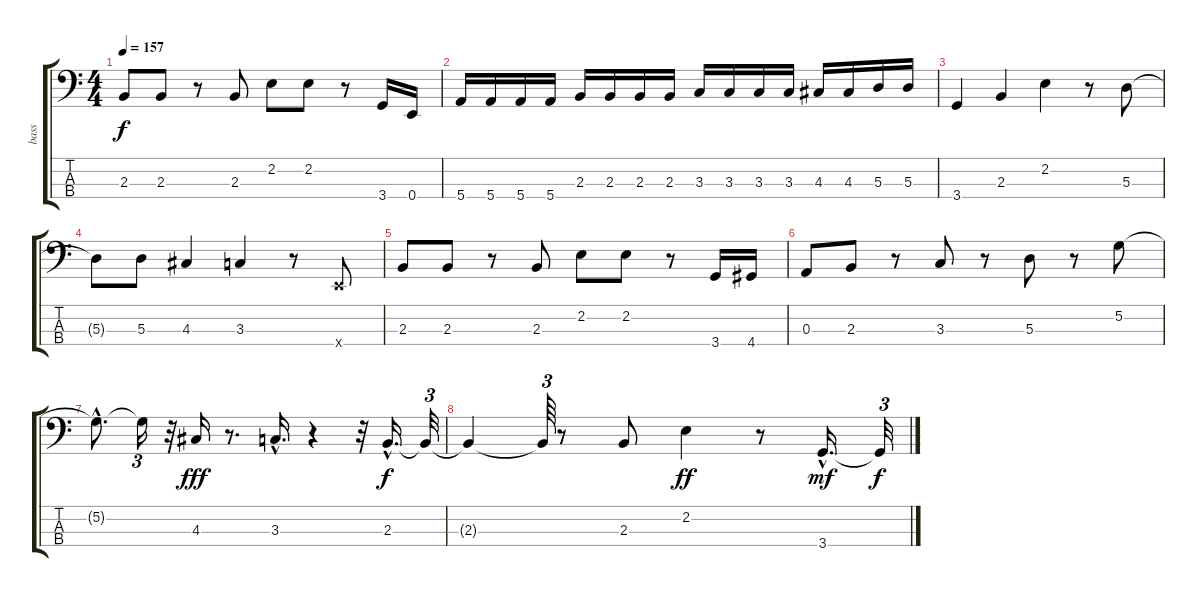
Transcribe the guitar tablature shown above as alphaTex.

\track ("bass " "bass ") {instrument fretlessbass}
\staff {score tabs}
\tuning (G2 D2 A1 E1) {hide}
\ts (4 4)
\tempo 157
\clef f4
\ks c
2.3.8{dy f} 2.3.8 r.8 2.3.8 2.2.8 2.2.8 r.8 3.4.16 0.4.16 |
5.4.16 5.4.16 5.4.16 5.4.16 2.3.16 2.3.16 2.3.16 2.3.16 3.3.16 3.3.16 3.3.16 3.3.16 4.3.16 4.3.16 5.3.16 5.3.16 |
3.4.4 2.3.4 2.2.4 r.8 5.3.8 |
5.3{t}.8 5.3.8 4.3.4 3.3.4 r.8 0.4{x}.8 |
2.3.8 2.3.8 r.8 2.3.8 2.2.8 2.2.8 r.8 3.4.16 4.4.16 |
0.3.8 2.3.8 r.8 3.3.8 r.8 5.3.8 r.8 5.2.8 |
5.2{hac t}.8{d} 5.2{t}.16{tu (3 2)} r.32 4.3.16{dy fff} r.8{d} 3.3{hac}.16{d} r.4 r.32 2.3{hac}.16{d dy f} 2.3{t}.32{tu (3 2)} |
2.3{t}.4 2.3{t}.64{tu (3 2)} r.8 2.3.8 2.2.4{dy ff} r.8 3.4{hac}.16{d dy mf} 3.4{t}.32{tu (3 2) dy f}
